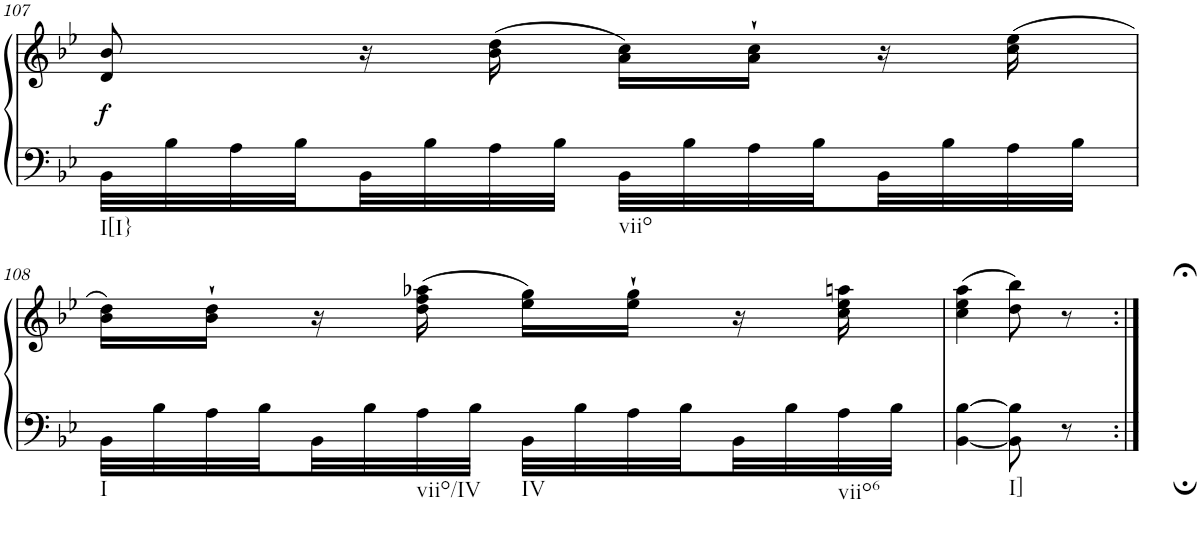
**kern	**kern	**dynam
*part1	*part1	*part1
*staff2	*staff1	*staff1/2
*I"Klavier linke Hand	*	*
!!LO:PB:g=z
*clefF4	*clefG2	*
*k[b-e-]	*k[b-e-]	*
*M2/4	*M2/4	*
=107	=107	=107
!LO:TX:b:t=I[I}	!	!
!	!	!LO:DY:b
32BB-\LLL	8d/ 8b-/	f
32B-\	.	.
32A\	.	.
32B-\	.	.
32BB-\	16r	.
32B-\	.	.
32A\	(16b-\ 16dd\	.
32B-\JJJ	.	.
!LO:TX:b:t=viio	!	!
32BB-\LLL	16a\ 16cc\LL)	.
32B-\	.	.
32A\	16a\` 16cc\`JJ	.
32B-\	.	.
32BB-\	16r	.
32B-\	.	.
32A\	(16cc\ 16ee-\	.
32B-\JJJ	.	.
!!LO:LB:g=z
=108	=108	=108
!LO:TX:b:t=I	!	!
32BB-\LLL	16b-\ 16dd\LL)	.
32B-\	.	.
32A\	16b-\` 16dd\`JJ	.
32B-\	.	.
32BB-\	16r	.
32B-\	.	.
!LO:TX:b:t=viio/IV	!	!
32A\	(16dd\ 16ff\ 16aa-X\	.
32B-\JJJ	.	.
!LO:TX:b:t=IV	!	!
32BB-\LLL	16ee-\ 16gg\LL)	.
32B-\	.	.
32A\	16ee-\` 16gg\`JJ	.
32B-\	.	.
32BB-\	16r	.
32B-\	.	.
!LO:TX:b:t=viio6	!	!
32A\	16cc\ 16ee-\ 16aan\	.
32B-\JJJ	.	.
=109	=109	=109
[4BB-\ [4B-\	(4cc\ 4ee-\ 4aa\	.
!LO:TX:b:t=I]	!	!
8BB-\] 8B-\]	8dd\ 8bb-\)	.
8r;	8r;<	.
=:|!	=:|!	=:|!
*-	*-	*-
